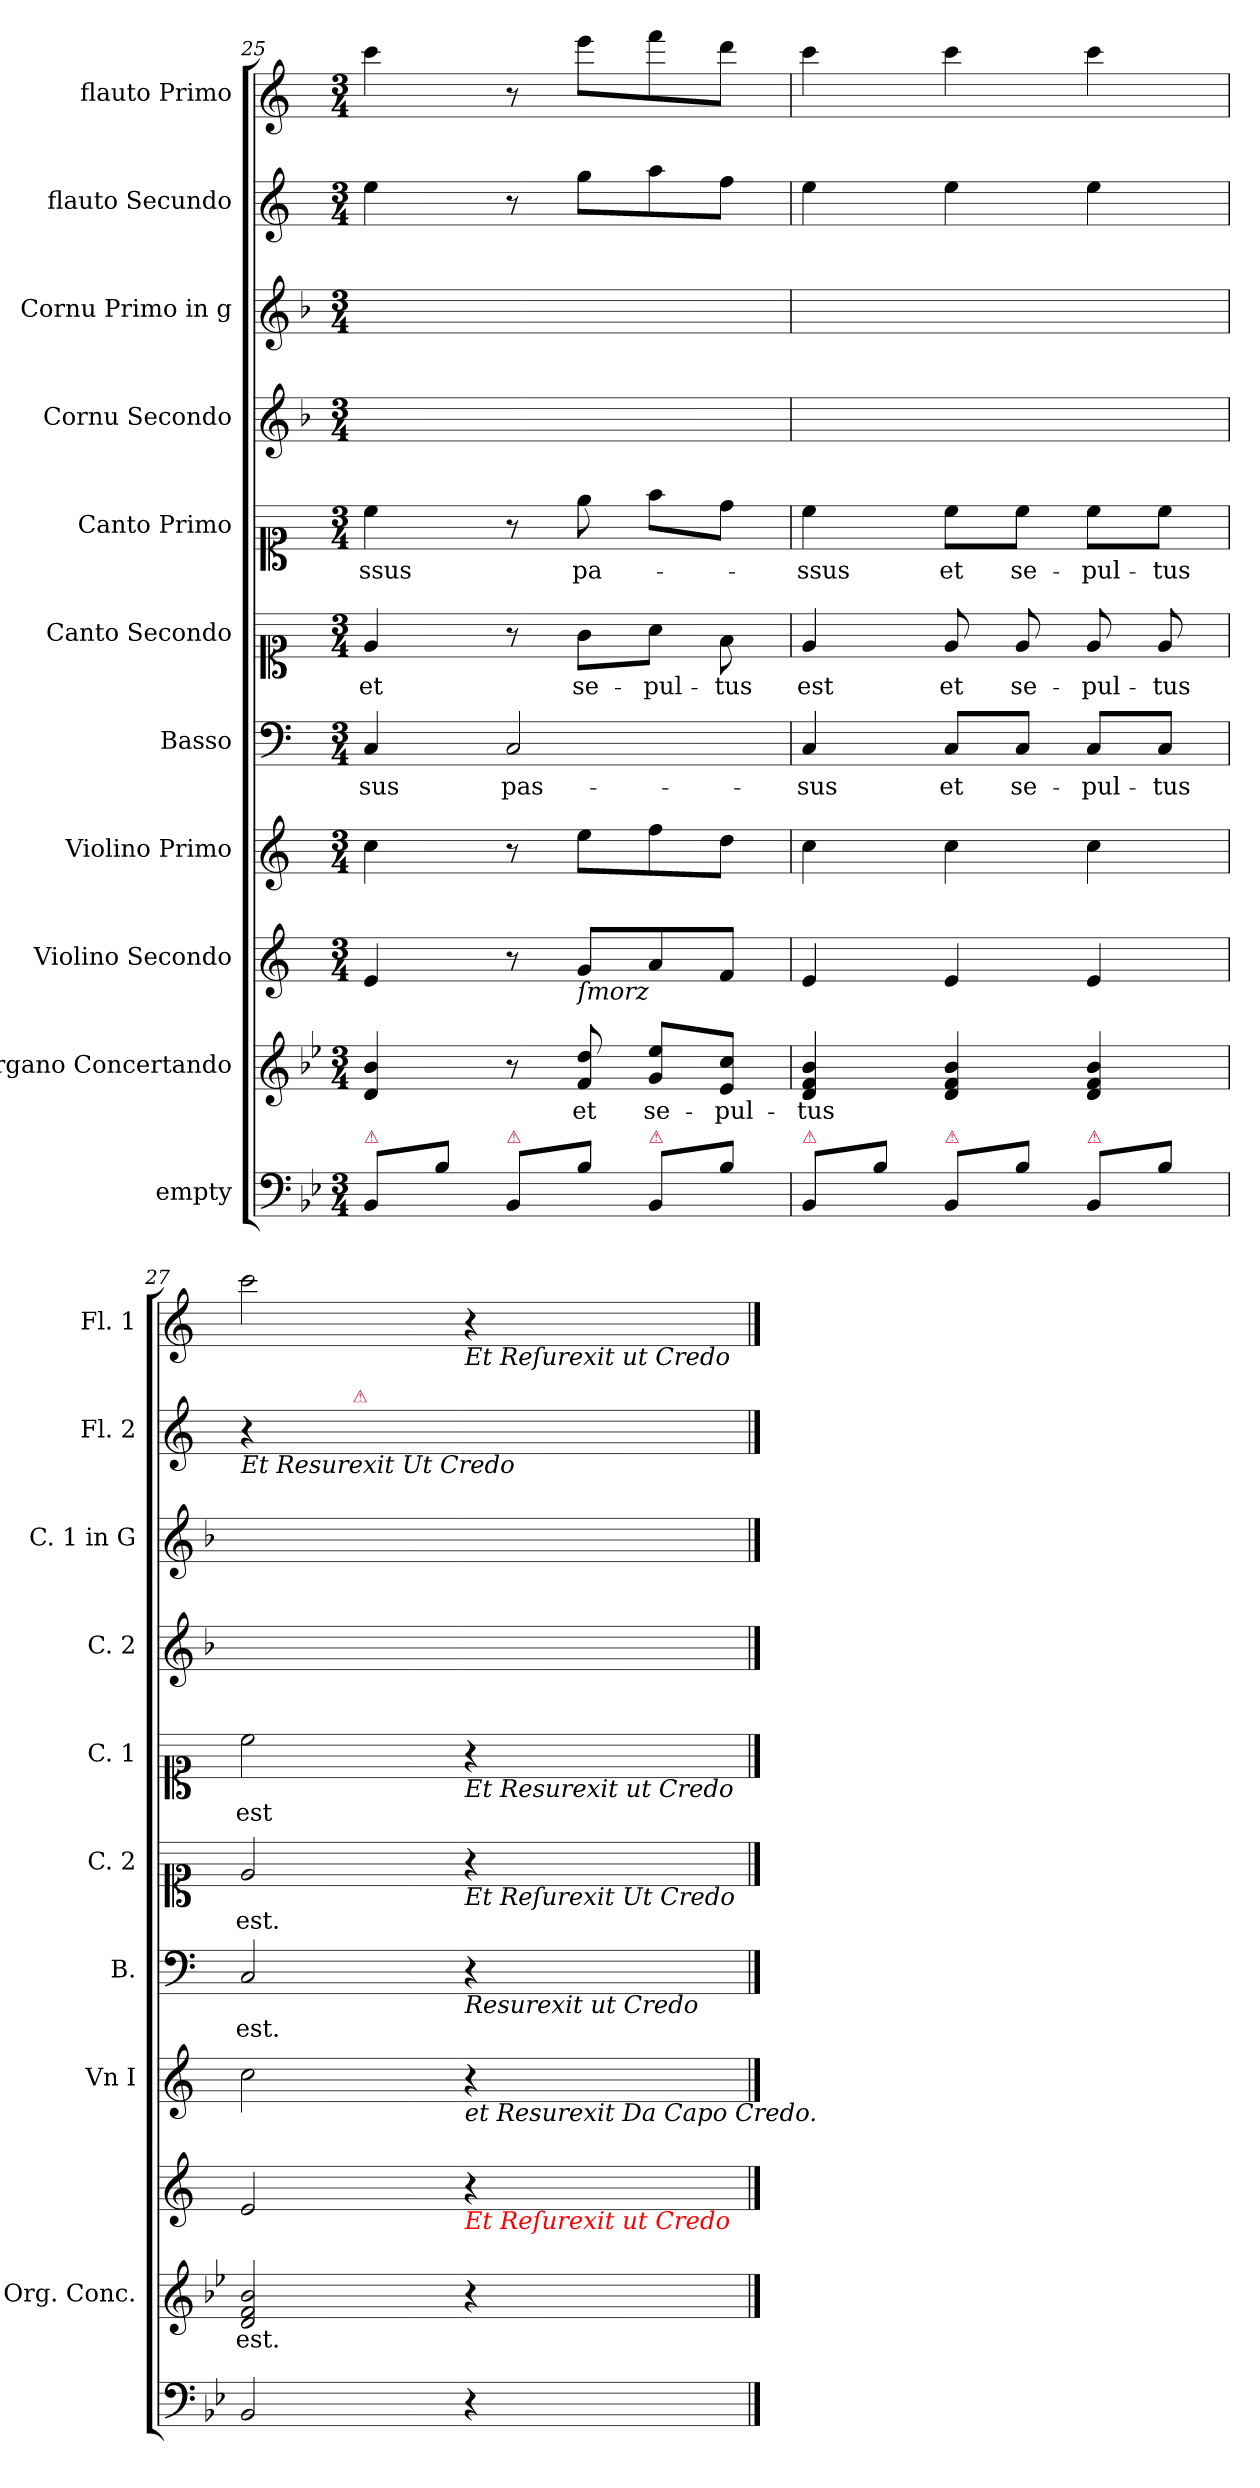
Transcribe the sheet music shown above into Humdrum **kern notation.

**kern	**kern	**text	**kern	**kern	**kern	**text	**kern	**text	**kern	**text	**kern	**kern	**kern	**kern
*part11	*part10	*part10	*part9	*part8	*part7	*part7	*part6	*part6	*part5	*part5	*part4	*part3	*part2	*part1
*staff11	*staff10	*staff10	*staff9	*staff8	*staff7	*staff7	*staff6	*staff6	*staff5	*staff5	*staff4	*staff3	*staff2	*staff1
*I"empty	*I"Organo Concertando	*	*I"Violino Secondo	*I"Violino Primo	*I"Basso	*	*I"Canto Secondo	*	*I"Canto Primo	*	*I"Cornu Secondo	*I"Cornu Primo in g	*I"flauto Secundo	*I"flauto Primo
*	*I'Org. Conc.	*	*	*I'Vn I	*I'B.	*	*I'C. 2	*	*I'C. 1	*	*I'C. 2	*I'C. 1 in G	*I'Fl. 2	*I'Fl. 1
*clefF4	*clefG2	*	*clefG2	*clefG2	*clefF4	*	*clefC1	*	*clefC1	*	*clefG2	*clefG2	*clefG2	*clefG2
*ITrd-1c-2	*ITrd-1c-2	*	*	*	*	*	*	*	*	*	*ITrd3c5	*ITrd3c5	*	*
*k[]	*k[]	*	*k[]	*k[]	*k[]	*	*k[]	*	*k[]	*	*k[]	*k[]	*k[]	*k[]
*M3/4	*M3/4	*	*M3/4	*M3/4	*M3/4	*	*M3/4	*	*M3/4	*	*M3/4	*M3/4	*M3/4	*M3/4
=25	=25	=25	=25	=25	=25	=25	=25	=25	=25	=25	=25	=25	=25	=25
!LO:TX:a:color=crimson:t=⚠	!	!	!	!	!	!	!	!	!	!	!	!	!	!
8C/L	4e/ 4cc/	.	4e/	4cc\	4C/	-sus	4e/	et	4cc\	-ssus	2.ryy	2.ryy	4ee\	4ccc\
8c\J	.	.	.	.	.	.	.	.	.	.	.	.	.	.
!LO:TX:a:color=crimson:t=⚠	!	!	!	!	!	!	!	!	!	!	!	!	!	!
8C/L	8r	.	8r	8r	2C/	pas-	8r	.	8r	.	.	.	8r	8r
!	!	!	!LO:TX:b:i:t=ſmorz	!	!	!	!	!	!	!	!	!	!	!
8c\J	8g/ 8ee/	et	8g/L	8ee\L	.	.	8g\L	se-	8ee\	pa-	.	.	8gg\L	8eee\L
!LO:TX:a:color=crimson:t=⚠	!	!	!	!	!	!	!	!	!	!	!	!	!	!
8C/L	8a/ 8ff/L	se-	8a/	8ff\	.	.	8a\J	-pul-	8ff\L	.	.	.	8aa\	8fff\
8c\J	8f/ 8dd/J	-pul-	8f/J	8dd\J	.	.	8f\	-tus	8dd\J	.	.	.	8ff\J	8ddd\J
=26	=26	=26	=26	=26	=26	=26	=26	=26	=26	=26	=26	=26	=26	=26
!LO:TX:a:color=crimson:t=⚠	!	!	!	!	!	!	!	!	!	!	!	!	!	!
8C/L	4e/ 4g/ 4cc/	-tus	4e/	4cc\	4C/	-sus	4e/	est	4cc\	-ssus	2.ryy	2.ryy	4ee\	4ccc\
8c\J	.	.	.	.	.	.	.	.	.	.	.	.	.	.
!LO:TX:a:color=crimson:t=⚠	!	!	!	!	!	!	!	!	!	!	!	!	!	!
8C/L	4e/ 4g/ 4cc/	.	4e/	4cc\	8C/L	et	8e/	et	8cc\L	et	.	.	4ee\	4ccc\
8c\J	.	.	.	.	8C/J	se-	8e/	se-	8cc\J	se-	.	.	.	.
!LO:TX:a:color=crimson:t=⚠	!	!	!	!	!	!	!	!	!	!	!	!	!	!
8C/L	4e/ 4g/ 4cc/	.	4e/	4cc\	8C/L	-pul-	8e/	-pul-	8cc\L	-pul-	.	.	4ee\	4ccc\
8c\J	.	.	.	.	8C/J	-tus	8e/	-tus	8cc\J	-tus	.	.	.	.
=27	=27	=27	=27	=27	=27	=27	=27	=27	=27	=27	=27	=27	=27	=27
!	!	!	!	!	!	!	!	!	!	!	!	!	!LO:TX:b:i:t=Et Resurexit Ut Credo	!
2C/	2e/ 2g/ 2cc/	est.	2e/	2cc\	2C/	est.	2e/	est.	2cc\	est	2.ryy	2.ryy	4r	2ccc\
!	!	!	!	!	!	!	!	!	!	!	!	!	!LO:TX:a:color=crimson:t=⚠	!
.	.	.	.	.	.	.	.	.	.	.	.	.	2cc\yy	.
!	!	!	!	!	!	!	!	!	!	!	!	!	!	!LO:TX:b:i:t=Et Reſurexit ut Credo
!	!	!	!	!	!	!	!	!	!LO:TX:b:i:t=Et Resurexit ut Credo	!	!	!	!	!
!	!	!	!	!	!	!	!LO:TX:b:i:t=Et Reſurexit Ut Credo	!	!	!	!	!	!	!
!	!	!	!	!	!LO:TX:b:i:t=Resurexit ut Credo	!	!	!	!	!	!	!	!	!
!	!	!	!	!LO:TX:b:i:t=et Resurexit Da Capo Credo.	!	!	!	!	!	!	!	!	!	!
!	!	!	!LO:TX:b:i:color=red:t=Et Reſurexit ut Credo	!	!	!	!	!	!	!	!	!	!	!
4r	4r	.	4r	4r	4r	.	4r	.	4r	.	.	.	.	4r
==	==	==	==	==	==	==	==	==	==	==	==	==	==	==
*-	*-	*-	*-	*-	*-	*-	*-	*-	*-	*-	*-	*-	*-	*-
